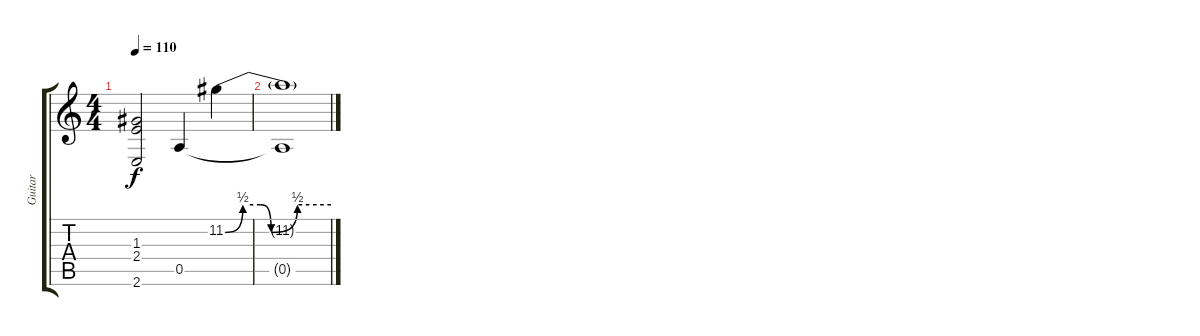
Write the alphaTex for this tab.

\track ("Guitar" "Guitar") {instrument acousticguitarsteel}
\staff {score tabs}
\tuning (D4 A3 G3 D3 A2 D2) {hide}
\ts (4 4)
\tempo 110
\clef g2
\ks c
(1.3{t} 2.4{t} 2.6{t}).2{dy f} 0.5.4 11.2{be (custom 0 0 10 2 20 2 26 0 41 2 60 2)}.4 |
(11.2{t} 0.5{t}).1
